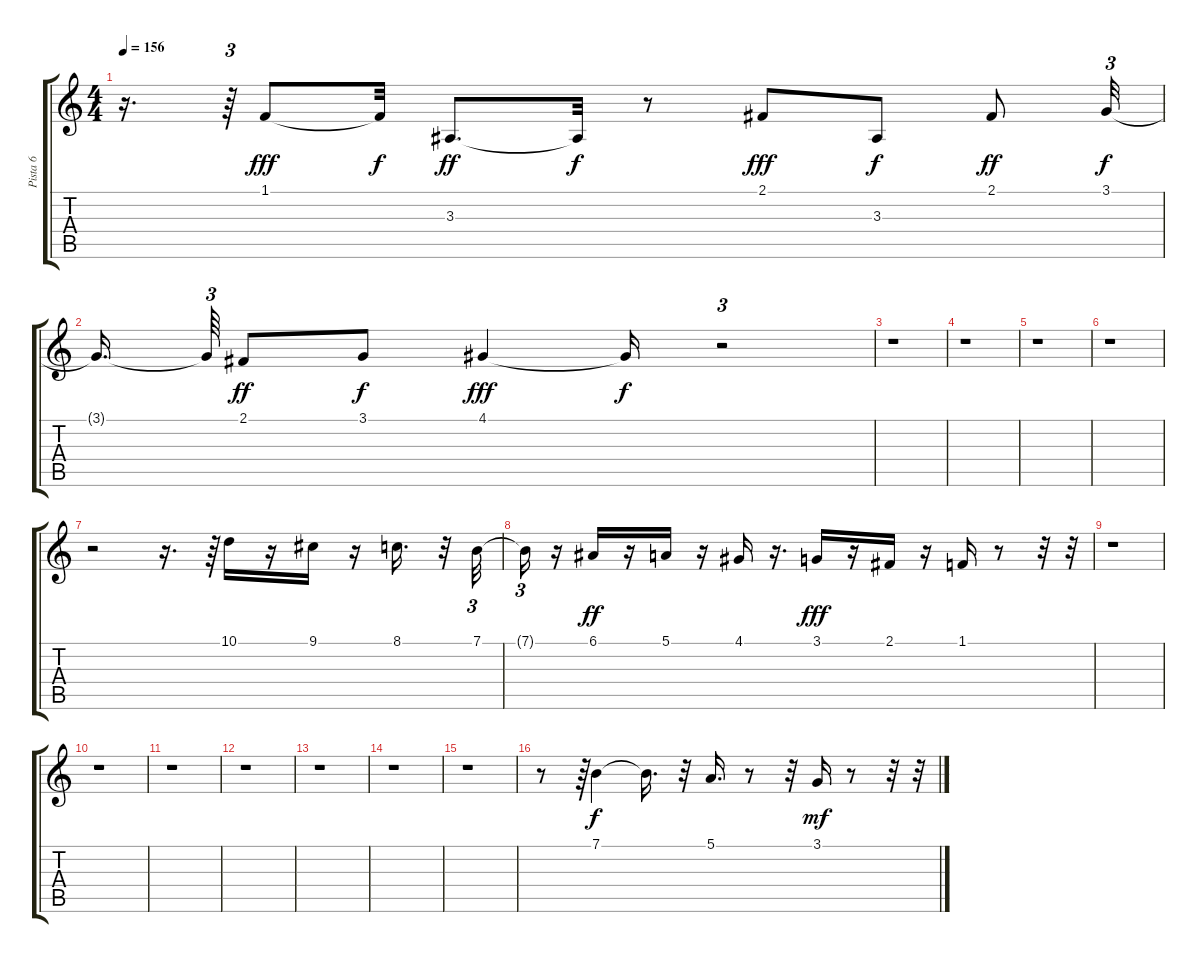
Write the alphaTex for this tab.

\track ("Pista 6" "Pista 6") {instrument trumpet}
\staff {score tabs}
\tuning (E4 B3 G3 D3 A2 E2) {hide}
\ts (4 4)
\tempo 156
\clef g2
\ks c
r.16{d dy f} r.64{tu (3 2)} 1.1.8{dy fff} 1.1{t}.32{dy f} 3.3.8{d dy ff} 3.3{t}.32{dy f} r.8 2.1.8{dy fff} 3.3.8{dy f} 2.1.8{dy ff} 3.1.32{tu (3 2) dy f} |
3.1{t}.16{d beam splitsecondary} 3.1{t}.64{tu (3 2)} 2.1.8{dy ff} 3.1.8{dy f} 4.1.4{dy fff} 4.1{t}.16{dy f} r.2{tu (3 2)} |
r.1 |
r.1 |
r.1 |
r.1 |
r.2 r.16{d} r.64{tu (3 2)} 10.1.16{balance 16} r.16 9.1.16 r.16 8.1.16{d} r.32 7.1.32{tu (3 2) balance 10} |
7.1{t}.16{tu (3 2)} r.16 6.1.16{dy ff balance 8} r.16 5.1.16{balance 7} r.16 4.1.16{balance 6} r.16{d} 3.1.16{dy fff} r.16 2.1.16 r.16 1.1.16 r.8 r.32 r.32{tu (3 2)} |
r.1 |
r.1 |
r.1 |
r.1 |
r.1 |
r.1 |
r.1 |
r.8 r.64{tu (3 2)} 7.1.4{dy f} 7.1{t}.16{d} r.32 5.1.16{d} r.8 r.32 3.1.16{dy mf} r.8 r.32 r.32{tu (3 2)}
